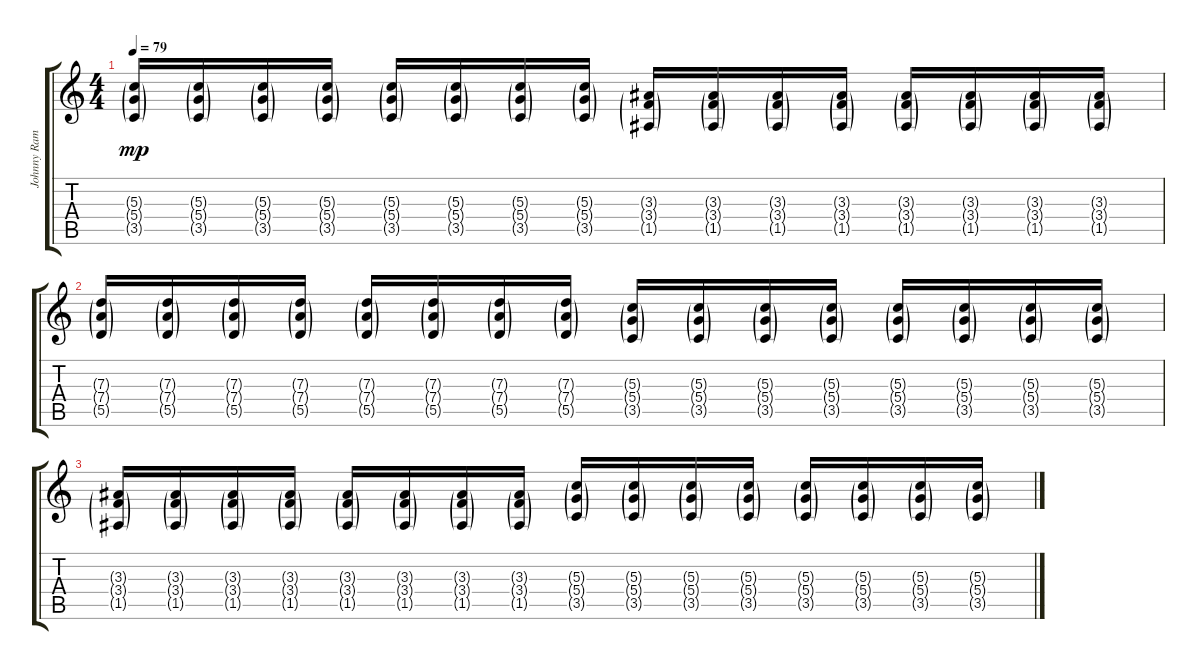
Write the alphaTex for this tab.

\track ("Johnny Ramone" "Johnny Ram") {instrument distortionguitar}
\staff {score tabs}
\tuning (E4 B3 G3 D3 A2 E2) {hide}
\ts (4 4)
\tempo 79
\clef g2
\ks c
(5.3{g} 5.4{g} 3.5{g}).16{dy mp} (5.3{g} 5.4{g} 3.5{g}).16 (5.3{g} 5.4{g} 3.5{g}).16 (5.3{g} 5.4{g} 3.5{g}).16 (5.3{g} 5.4{g} 3.5{g}).16 (5.3{g} 5.4{g} 3.5{g}).16 (5.3{g} 5.4{g} 3.5{g}).16 (5.3{g} 5.4{g} 3.5{g}).16 (3.3{g} 3.4{g} 1.5{g}).16 (3.3{g} 3.4{g} 1.5{g}).16 (3.3{g} 3.4{g} 1.5{g}).16 (3.3{g} 3.4{g} 1.5{g}).16 (3.3{g} 3.4{g} 1.5{g}).16 (3.3{g} 3.4{g} 1.5{g}).16 (3.3{g} 3.4{g} 1.5{g}).16 (3.3{g} 3.4{g} 1.5{g}).16 |
(7.3{g} 7.4{g} 5.5{g}).16 (7.3{g} 7.4{g} 5.5{g}).16 (7.3{g} 7.4{g} 5.5{g}).16 (7.3{g} 7.4{g} 5.5{g}).16 (7.3{g} 7.4{g} 5.5{g}).16 (7.3{g} 7.4{g} 5.5{g}).16 (7.3{g} 7.4{g} 5.5{g}).16 (7.3{g} 7.4{g} 5.5{g}).16 (5.3{g} 5.4{g} 3.5{g}).16 (5.3{g} 5.4{g} 3.5{g}).16 (5.3{g} 5.4{g} 3.5{g}).16 (5.3{g} 5.4{g} 3.5{g}).16 (5.3{g} 5.4{g} 3.5{g}).16 (5.3{g} 5.4{g} 3.5{g}).16 (5.3{g} 5.4{g} 3.5{g}).16 (5.3{g} 5.4{g} 3.5{g}).16 |
(3.3{g} 3.4{g} 1.5{g}).16 (3.3{g} 3.4{g} 1.5{g}).16 (3.3{g} 3.4{g} 1.5{g}).16 (3.3{g} 3.4{g} 1.5{g}).16 (3.3{g} 3.4{g} 1.5{g}).16 (3.3{g} 3.4{g} 1.5{g}).16 (3.3{g} 3.4{g} 1.5{g}).16 (3.3{g} 3.4{g} 1.5{g}).16 (5.3{g} 5.4{g} 3.5{g}).16 (5.3{g} 5.4{g} 3.5{g}).16 (5.3{g} 5.4{g} 3.5{g}).16 (5.3{g} 5.4{g} 3.5{g}).16 (5.3{g} 5.4{g} 3.5{g}).16 (5.3{g} 5.4{g} 3.5{g}).16 (5.3{g} 5.4{g} 3.5{g}).16 (5.3{g} 5.4{g} 3.5{g}).16
